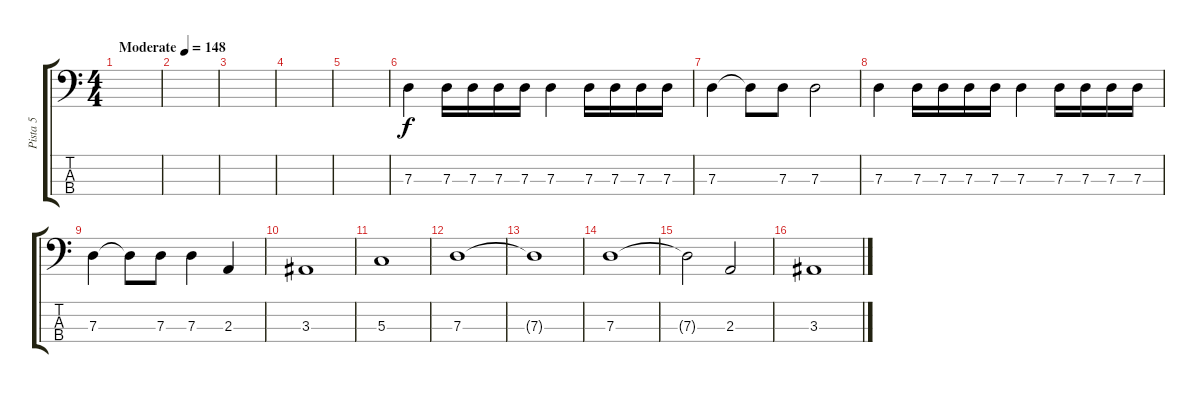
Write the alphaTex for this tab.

\track ("Pista 5" "Pista 5") {instrument electricbassfinger}
\staff {score tabs}
\tuning (F2 C2 G1 C1) {hide}
\ts (4 4)
\tempo (148 "Moderate")
\clef f4
\ks c
|
|
|
|
|
7.3.4 7.3.16 7.3.16 7.3.16 7.3.16 7.3.4 7.3.16 7.3.16 7.3.16 7.3.16 |
7.3.4 7.3{t}.8 7.3.8 7.3.2 |
7.3.4 7.3.16 7.3.16 7.3.16 7.3.16 7.3.4 7.3.16 7.3.16 7.3.16 7.3.16 |
7.3.4 7.3{t}.8 7.3.8 7.3.4 2.3.4 |
3.3.1 |
5.3.1 |
7.3.1 |
7.3{t}.1 |
7.3.1 |
7.3{t}.2 2.3.2 |
3.3.1
